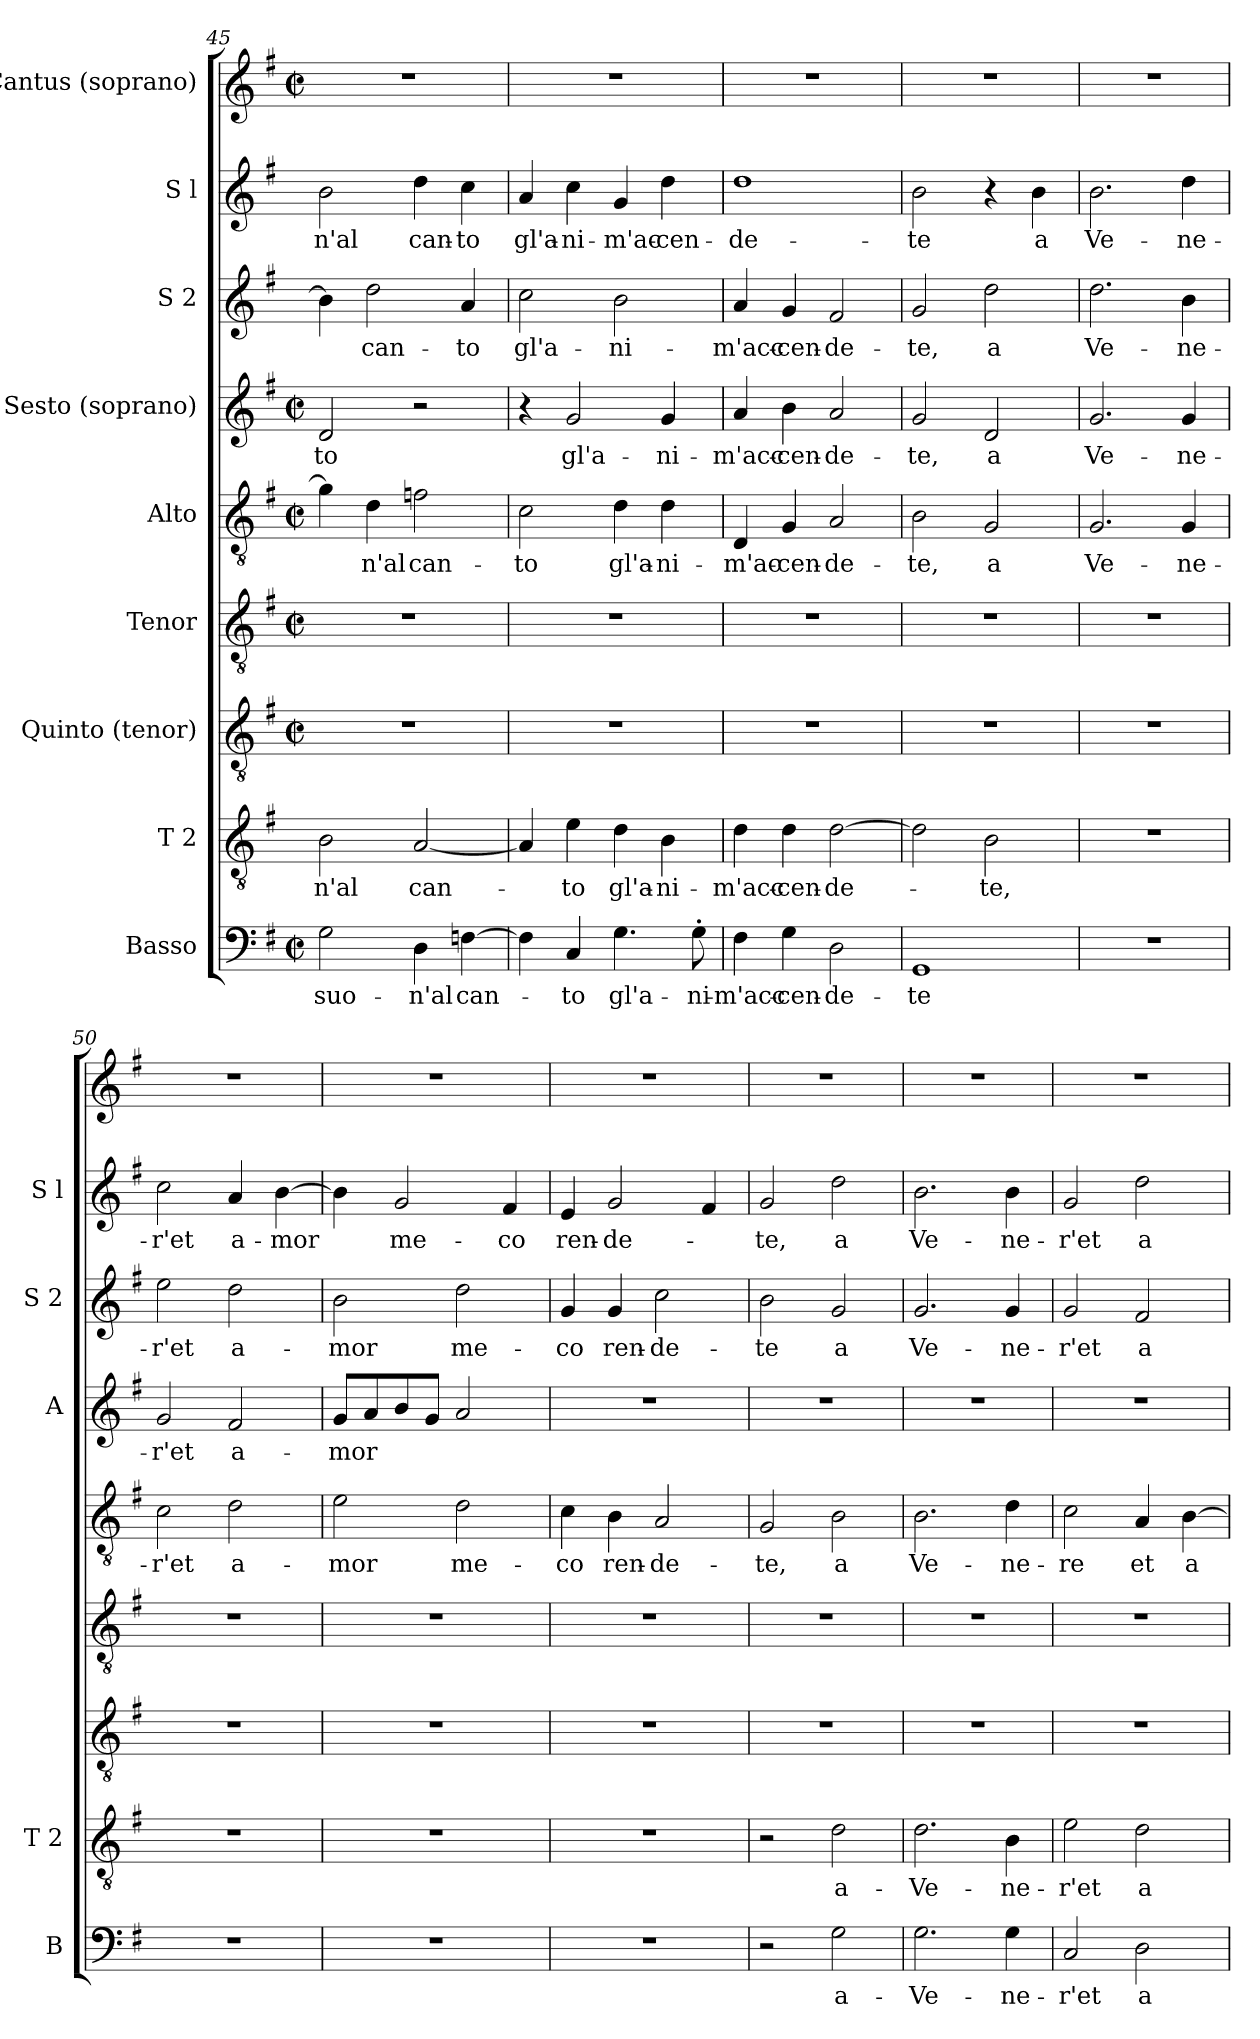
**kern	**text	**kern	**text	**kern	**kern	**kern	**text	**kern	**text	**kern	**text	**kern	**text	**kern
*part9	*part9	*part8	*part8	*part7	*part6	*part5	*part5	*part4	*part4	*part3	*part3	*part2	*part2	*part1
*staff9	*staff9	*staff8	*staff8	*staff7	*staff6	*staff5	*staff5	*staff4	*staff4	*staff3	*staff3	*staff2	*staff2	*staff1
*I"Basso	*	*I"T 2	*	*I"Quinto (tenor)	*I"Tenor	*I"Alto	*	*I"Sesto (soprano)	*	*I"S 2	*	*I"S l	*	*I"Cantus (soprano)
*I'B	*	*I'T 2	*	*	*	*	*	*I'A	*	*I'S 2	*	*I'S l	*	*
*clefF4	*	*clefGv2	*	*clefGv2	*clefGv2	*clefGv2	*	*clefG2	*	*clefG2	*	*clefG2	*	*clefG2
*k[f#]	*	*k[f#]	*	*k[f#]	*k[f#]	*k[f#]	*	*k[f#]	*	*k[f#]	*	*k[f#]	*	*k[f#]
*G:	*	*G:	*	*G:	*G:	*G:	*	*G:	*	*G:	*	*G:	*	*G:
*M2/2	*	*	*	*M2/2	*M2/2	*M2/2	*	*M2/2	*	*	*	*	*	*M2/2
*met(c|)	*	*	*	*met(c|)	*met(c|)	*met(c|)	*	*met(c|)	*	*	*	*	*	*met(c|)
=45	=45	=45	=45	=45	=45	=45	=45	=45	=45	=45	=45	=45	=45	=45
!	!LO:LY:b:cj	!	!LO:LY:b:cj	!	!	!	!	!	!LO:LY:b:cj	!	!	!	!LO:LY:b:cj	!
2G\	suo-	2B\	-n'al	1r	1r	4g\]	.	2d/	-to	4b\]	.	2b\	-n'al	1r
!	!	!	!	!	!	!	!LO:LY:b:cj	!	!	!	!LO:LY:b:cj	!	!	!
.	.	.	.	.	.	4d\	n'al	.	.	2dd\	can-	.	.	.
!	!LO:LY:b:cj	!	!LO:LY:b:cj	!	!	!	!LO:LY:b:cj	!	!	!	!	!	!LO:LY:b:cj	!
4D\	-n'al	[<2A/	can-	.	.	2fn\	can-	2r	.	.	.	4dd\	can-	.
!	!LO:LY:b:cj	!	!	!	!	!	!	!	!	!	!LO:LY:b:cj	!	!LO:LY:b:cj	!
[>4Fn\	can-	.	.	.	.	.	.	.	.	4a/	-to	4cc\	-to	.
=46	=46	=46	=46	=46	=46	=46	=46	=46	=46	=46	=46	=46	=46	=46
!	!	!	!	!	!	!	!LO:LY:b:cj	!	!	!	!LO:LY:b:cj	!	!LO:LY:b:cj	!
4F\]	.	4A/]	.	1r	1r	2c\	-to	4r	.	2cc\	gl'a-	4a/	gl'a-	1r
!	!LO:LY:b:cj	!	!LO:LY:b:cj	!	!	!	!	!	!LO:LY:b:cj	!	!	!	!LO:LY:b:cj	!
4C/	-to	4e\	-to	.	.	.	.	2g/	gl'a-	.	.	4cc\	-ni-	.
!	!LO:LY:b:cj	!	!LO:LY:b:cj	!	!	!	!LO:LY:b:cj	!	!	!	!LO:LY:b:cj	!	!LO:LY:b	!
4.G\	gl'a-	4d\	gl'a-	.	.	4d\	gl'a-	.	.	2b\	-ni-	4g/	-m'ac-	.
!	!	!	!LO:LY:b:cj	!	!	!	!LO:LY:b:cj	!	!LO:LY:b:cj	!	!	!	!LO:LY:b:rj	!
.	.	4B\	-ni-	.	.	4d\	-ni-	4g/	-ni-	.	.	4dd\	-cen-	.
!	!LO:LY:b	!	!	!	!	!	!	!	!	!	!	!	!	!
8G'>\	-ni-	.	.	.	.	.	.	.	.	.	.	.	.	.
=47	=47	=47	=47	=47	=47	=47	=47	=47	=47	=47	=47	=47	=47	=47
!	!LO:LY:b:cj	!	!LO:LY:b	!	!	!	!LO:LY:b:cj	!	!LO:LY:b	!	!LO:LY:b	!	!LO:LY:b:cj	!
4F#\	-m'acc-	4d\	-m'acc-	1r	1r	4D/	-m'ac-	4a/	-m'acc-	4a/	-m'acc-	1dd	-de-	1r
!	!LO:LY:b:rj	!	!LO:LY:b:rj	!	!	!	!LO:LY:b:cj	!	!LO:LY:b:rj	!	!LO:LY:b:rj	!	!	!
4G\	-cen-	4d\	-cen-	.	.	4G/	-cen-	4b\	-cen-	4g/	-cen-	.	.	.
!	!LO:LY:b:cj	!	!LO:LY:b:cj	!	!	!	!LO:LY:b:cj	!	!LO:LY:b:cj	!	!LO:LY:b:cj	!	!	!
2D\	-de-	[>2d\	-de-	.	.	2A/	-de-	2a/	-de-	2f#/	-de-	.	.	.
=48	=48	=48	=48	=48	=48	=48	=48	=48	=48	=48	=48	=48	=48	=48
!	!LO:LY:b:cj	!	!	!	!	!	!LO:LY:b:cj	!	!LO:LY:b:cj	!	!LO:LY:b:cj	!	!LO:LY:b:cj	!
1GG	-te	2d\]	.	1r	1r	2B\	-te,	2g/	-te,	2g/	-te,	2b\	-te	1r
!	!	!	!LO:LY:b:cj	!	!	!	!LO:LY:b:cj	!	!LO:LY:b:cj	!	!LO:LY:b:cj	!	!	!
.	.	2B\	-te,	.	.	2G/	a	2d/	a	2dd\	a	4r	.	.
!	!	!	!	!	!	!	!	!	!	!	!	!	!LO:LY:b:cj	!
.	.	.	.	.	.	.	.	.	.	.	.	4b\	a	.
!!LO:LB:g=z
=49	=49	=49	=49	=49	=49	=49	=49	=49	=49	=49	=49	=49	=49	=49
!	!	!	!	!	!	!	!LO:LY:b:cj	!	!LO:LY:b:cj	!	!LO:LY:b:cj	!	!LO:LY:b:cj	!
1r	.	1r	.	1r	1r	2.G/	Ve-	2.g/	Ve-	2.dd\	Ve-	2.b\	Ve-	1r
!	!	!	!	!	!	!	!LO:LY:b:cj	!	!LO:LY:b:cj	!	!LO:LY:b:cj	!	!LO:LY:b:cj	!
.	.	.	.	.	.	4G/	-ne-	4g/	-ne-	4b\	-ne-	4dd\	-ne-	.
=50	=50	=50	=50	=50	=50	=50	=50	=50	=50	=50	=50	=50	=50	=50
!	!	!	!	!	!	!	!LO:LY:b:cj	!	!LO:LY:b:cj	!	!LO:LY:b:cj	!	!LO:LY:b:cj	!
1r	.	1r	.	1r	1r	2c\	-r'et	2g/	-r'et	2ee\	-r'et	2cc\	-r'et	1r
!	!	!	!	!	!	!	!LO:LY:b:cj	!	!LO:LY:b:cj	!	!LO:LY:b:cj	!	!LO:LY:b:cj	!
.	.	.	.	.	.	2d\	a-	2f#/	a-	2dd\	a-	4a/	a-	.
!	!	!	!	!	!	!	!	!	!	!	!	!	!LO:LY:b	!
.	.	.	.	.	.	.	.	.	.	.	.	[>4b\	-mor	.
=51	=51	=51	=51	=51	=51	=51	=51	=51	=51	=51	=51	=51	=51	=51
!	!	!	!	!	!	!	!LO:LY:b:cj	!	!LO:LY:b	!	!LO:LY:b:cj	!	!	!
1r	.	1r	.	1r	1r	2e\	-mor	8g/L	-mor	2b\	-mor	4b\]	.	1r
.	.	.	.	.	.	.	.	8a/	.	.	.	.	.	.
!	!	!	!	!	!	!	!	!	!	!	!	!	!LO:LY:b:cj	!
.	.	.	.	.	.	.	.	8b/	.	.	.	2g/	me-	.
.	.	.	.	.	.	.	.	8g/J	.	.	.	.	.	.
!	!	!	!	!	!	!	!LO:LY:b:cj	!	!	!	!LO:LY:b:cj	!	!	!
.	.	.	.	.	.	2d\	me-	2a/	.	2dd\	me-	.	.	.
!	!	!	!	!	!	!	!	!	!	!	!	!	!LO:LY:b:cj	!
.	.	.	.	.	.	.	.	.	.	.	.	4f#/	-co	.
=52	=52	=52	=52	=52	=52	=52	=52	=52	=52	=52	=52	=52	=52	=52
!	!	!	!	!	!	!	!LO:LY:b:cj	!	!	!	!LO:LY:b:cj	!	!LO:LY:b:cj	!
1r	.	1r	.	1r	1r	4c\	-co	1r	.	4g/	-co	4e/	ren-	1r
!	!	!	!	!	!	!	!LO:LY:b:cj	!	!	!	!LO:LY:b:cj	!	!LO:LY:b:cj	!
.	.	.	.	.	.	4B\	ren-	.	.	4g/	ren-	2g/	-de-	.
!	!	!	!	!	!	!	!LO:LY:b:cj	!	!	!	!LO:LY:b:cj	!	!	!
.	.	.	.	.	.	2A/	-de-	.	.	2cc\	-de-	.	.	.
.	.	.	.	.	.	.	.	.	.	.	.	4f#/	.	.
=53	=53	=53	=53	=53	=53	=53	=53	=53	=53	=53	=53	=53	=53	=53
!	!	!	!	!	!	!	!LO:LY:b:cj	!	!	!	!LO:LY:b:cj	!	!LO:LY:b:cj	!
2r	.	2r	.	1r	1r	2G/	-te,	1r	.	2b\	-te	2g/	-te,	1r
!	!LO:LY:b:cj	!	!LO:LY:b:cj	!	!	!	!LO:LY:b:cj	!	!	!	!LO:LY:b:cj	!	!LO:LY:b:cj	!
2G\	a-	2d\	a-	.	.	2B\	a	.	.	2g/	a	2dd\	a	.
=54	=54	=54	=54	=54	=54	=54	=54	=54	=54	=54	=54	=54	=54	=54
!	!LO:LY:b:cj	!	!LO:LY:b:cj	!	!	!	!LO:LY:b:cj	!	!	!	!LO:LY:b:cj	!	!LO:LY:b:cj	!
2.G\	-Ve-	2.d\	-Ve-	1r	1r	2.B\	Ve-	1r	.	2.g/	Ve-	2.b\	Ve-	1r
!	!LO:LY:b:cj	!	!LO:LY:b:cj	!	!	!	!LO:LY:b:cj	!	!	!	!LO:LY:b:cj	!	!LO:LY:b:cj	!
4G\	-ne-	4B\	-ne-	.	.	4d\	-ne-	.	.	4g/	-ne-	4b\	-ne-	.
=55	=55	=55	=55	=55	=55	=55	=55	=55	=55	=55	=55	=55	=55	=55
!	!LO:LY:b:cj	!	!LO:LY:b:cj	!	!	!	!LO:LY:b:cj	!	!	!	!LO:LY:b:cj	!	!LO:LY:b:cj	!
2C/	-r'et	2e\	-r'et	1r	1r	2c\	-re	1r	.	2g/	-r'et	2g/	-r'et	1r
!	!LO:LY:b:cj	!	!LO:LY:b:cj	!	!	!	!LO:LY:b:cj	!	!	!	!LO:LY:b:cj	!	!LO:LY:b:cj	!
2D\	a-	2d\	a-	.	.	4A/	et	.	.	2f#/	a-	2dd\	a-	.
!	!	!	!	!	!	!	!LO:LY:b:cj	!	!	!	!	!	!	!
.	.	.	.	.	.	[>4B\	a-	.	.	.	.	.	.	.
=	=	=	=	=	=	=	=	=	=	=	=	=	=	=
*-	*-	*-	*-	*-	*-	*-	*-	*-	*-	*-	*-	*-	*-	*-
